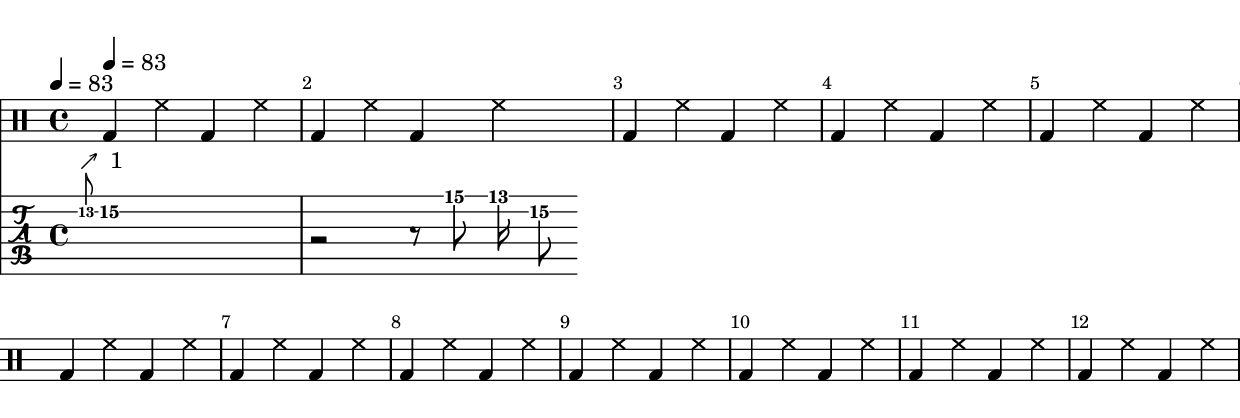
\version "2.20.0"

\paper {
  #(include-special-characters)
  indent = 0\mm
  line-width = 210\mm
  oddHeaderMarkup = ""
  evenHeaderMarkup = ""
  oddFooterMarkup = ""
  evenFooterMarkup = ""

  #(add-text-replacements!
    '(
       ("100" . "hundred")
       ("dpi" . "dots per inch")
       ))

}


song_tempo = 83

ma = {

  d8 d8 c'8 b8~ b8 d8 c'8 a8~

}

mb = {

  a8 b16 r16 r4 r2

}



rhythm = {
  \ma | \mb | \ma |  \mb |
  \ma | \mb | \ma |  \mb |
  \ma | \mb | \ma |  \mb |
}

lead = {
  \relative c'' {
    \override Score.SpacingSpanner.shortest-duration-space = #4.0

    % mes 1
    \grace c8\2^\markup { \char ##x2197 " 1 "  }
    d1~\2
    |
    % mes 2
    r2
    r8
    g8\1
    f16\1
    d8\2

  }
}

drumbar =  \drummode {  bassdrum4 hihat4  bassdrum hihat }

drums = {
  \drumbar |
  \drumbar |
  \drumbar |
  \drumbar |
  \drumbar |
  \drumbar |
  \drumbar |
  \drumbar |
  \drumbar |
  \drumbar |
  \drumbar |
  \drumbar |
}


staff_rhythm =   {
  \clef "treble_8"
  \tempo 4 = \song_tempo
  \override Score.BarNumber.break-visibility = ##(#t #t #t)
  %\set TabStaff.stringTunings = #custom-tuning
  \rhythm
}

staff_lead =    {
  \clef "treble_8"
  \tempo 4 = \song_tempo
  \override Score.BarNumber.break-visibility = ##(#t #t #t)
  \omit StringNumber
  \lead

}

staff_lead_tab = {
  \tempo 4 = \song_tempo
  \tabFullNotation
  \override Score.BarNumber.break-visibility = ##(#t #t #t)
  \lead
}





\score {

  <<

    \new DrumStaff {
      \tempo 4 = \song_tempo
      % why not \drums ?
      \drumbar
      \drumbar
      \drumbar
      \drumbar
      \drumbar
      \drumbar
      \drumbar
      \drumbar
      \drumbar
      \drumbar
      \drumbar
      \drumbar
    }


    %\new Staff {
    %  \clef "treble_8"
    %  \tempo 4 = \song_tempo
    %  \override Score.BarNumber.break-visibility = ##(#t #t #t)
    %  \omit StringNumber
    %  \rhythm
    %}



    \new TabStaff {
      \tempo 4 = \song_tempo
      \tabFullNotation
      \override Score.BarNumber.break-visibility = ##(#t #t #t)
      \lead
    }


  >>
  \layout {}


}
